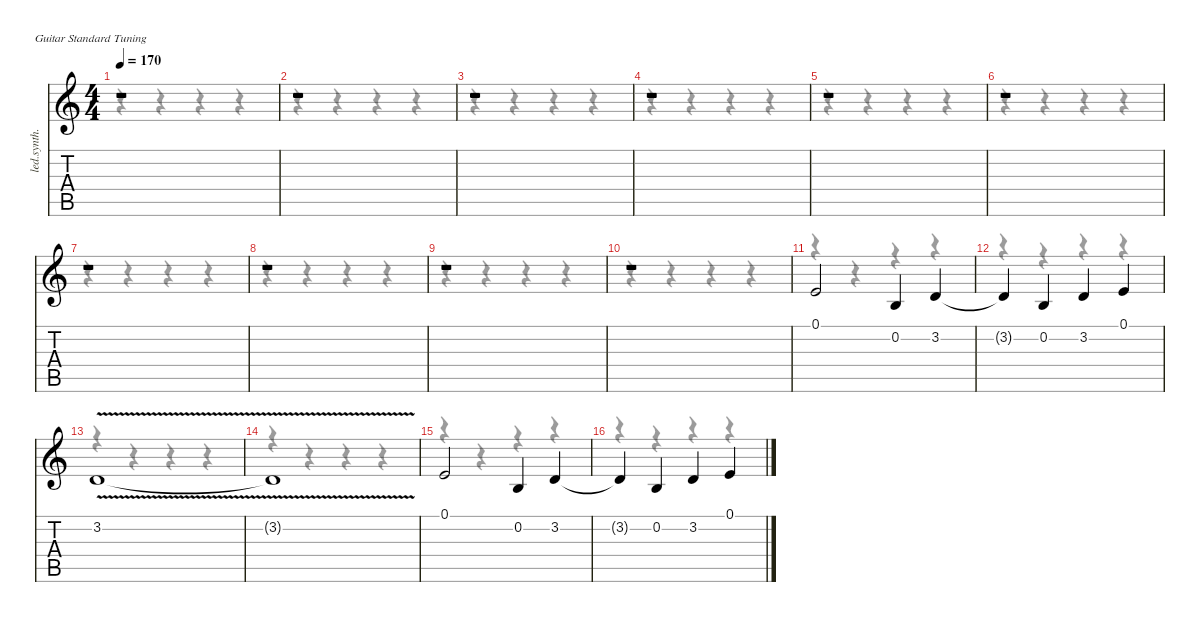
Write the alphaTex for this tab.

\defaultSystemsLayout 4
\hideDynamics
\bracketExtendMode nobrackets
\otherSystemsTrackNameOrientation horizontal
\track ("Piano" "led.synth.") {instrument lead5charang}
\staff {score tabs}
\tuning (E4 B3 G3 D3 A2 E2)
\voice
\ts (4 4)
\tempo 170
\clef g2
\ks c
r.1{dy f beam Up} |
r.1{beam Up} |
r.1{beam Up} |
r.1{beam Up} |
r.1{beam Up} |
r.1{beam Up} |
r.1{beam Up} |
r.1{beam Up} |
r.1{beam Up} |
r.1{beam Up} |
0.1.2{beam Up} 0.2.4{beam Up} 3.2.4{beam Up} |
3.2{t}.4{beam Up} 0.2.4{beam Up} 3.2.4{beam Up} 0.1.4{beam Up} |
3.2{v}.1{beam Up} |
3.2{v t}.1{beam Up} |
0.1.2{beam Up} 0.2.4{beam Up} 3.2.4{beam Up} |
3.2{t}.4{beam Up} 0.2.4{beam Up} 3.2.4{beam Up} 0.1.4{beam Up}
\voice
\clef g2
\ottava regular
\simile none
\ks c
r.4{dy mf beam Down} r.4{beam Down} r.4{beam Down} r.4{beam Down} |
r.4{beam Down} r.4{beam Down} r.4{beam Down} r.4{beam Down} |
r.4{beam Down} r.4{beam Down} r.4{beam Down} r.4{beam Down} |
r.4{beam Down} r.4{beam Down} r.4{beam Down} r.4{beam Down} |
r.4{beam Down} r.4{beam Down} r.4{beam Down} r.4{beam Down} |
r.4{beam Down} r.4{beam Down} r.4{beam Down} r.4{beam Down} |
r.4{beam Down} r.4{beam Down} r.4{beam Down} r.4{beam Down} |
r.4{beam Down} r.4{beam Down} r.4{beam Down} r.4{beam Down} |
r.4{beam Down} r.4{beam Down} r.4{beam Down} r.4{beam Down} |
r.4{beam Down} r.4{beam Down} r.4{beam Down} r.4{beam Down} |
r.4{beam Down} r.4{beam Down} r.4{beam Down} r.4{beam Down} |
r.4{beam Down} r.4{beam Down} r.4{beam Down} r.4{beam Down} |
r.4{beam Down} r.4{beam Down} r.4{beam Down} r.4{beam Down} |
r.4{beam Down} r.4{beam Down} r.4{beam Down} r.4{beam Down} |
r.4{beam Down} r.4{beam Down} r.4{beam Down} r.4{beam Down} |
r.4{beam Down} r.4{beam Down} r.4{beam Down} r.4{beam Down}
